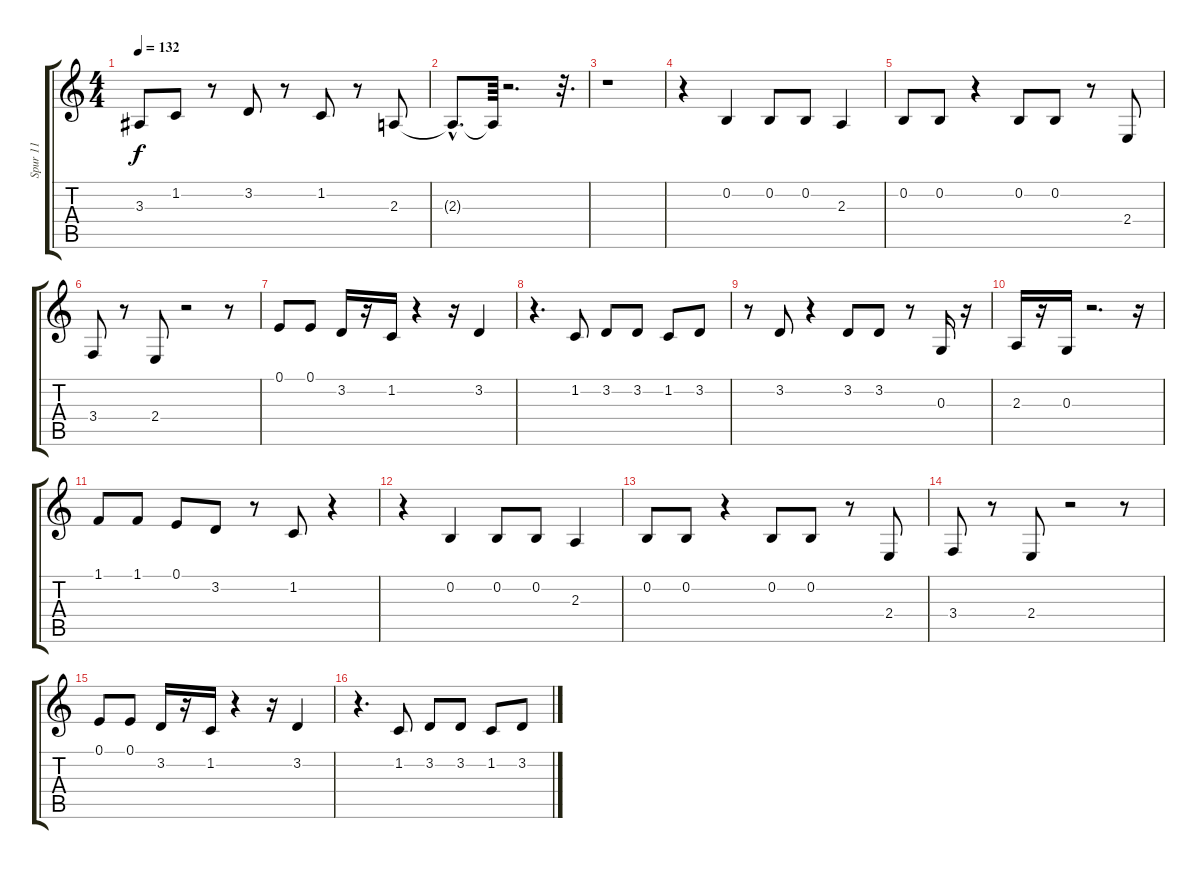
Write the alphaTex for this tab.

\track ("Spur 11" "Spur 11") {instrument lead2sawtooth}
\staff {score tabs}
\tuning (E4 B3 G3 D3 A2 E2) {hide}
\ts (4 4)
\tempo 132
\clef g2
\ks c
3.3.8{dy f} 1.2.8 r.8 3.2.8 r.8 1.2.8 r.8 2.3.8 |
2.3{hac t}.8{d} 2.3{t}.64 r.2{d} r.32{d} |
r.1 |
r.4 0.2.4 0.2.8 0.2.8 2.3.4 |
0.2.8 0.2.8 r.4 0.2.8 0.2.8 r.8 2.4.8 |
3.4.8 r.8 2.4.8 r.2 r.8 |
0.1.8 0.1.8 3.2.16 r.16 1.2.16 r.4 r.16 3.2.4 |
r.4{d} 1.2.8 3.2.8 3.2.8 1.2.8 3.2.8 |
r.8 3.2.8 r.4 3.2.8 3.2.8 r.8 0.3.16 r.16 |
2.3.16 r.16 0.3.16 r.2{d} r.16 |
1.1.8 1.1.8 0.1.8 3.2.8 r.8 1.2.8 r.4 |
r.4 0.2.4 0.2.8 0.2.8 2.3.4 |
0.2.8 0.2.8 r.4 0.2.8 0.2.8 r.8 2.4.8 |
3.4.8 r.8 2.4.8 r.2 r.8 |
0.1.8 0.1.8 3.2.16 r.16 1.2.16 r.4 r.16 3.2.4 |
r.4{d} 1.2.8 3.2.8 3.2.8 1.2.8 3.2.8
